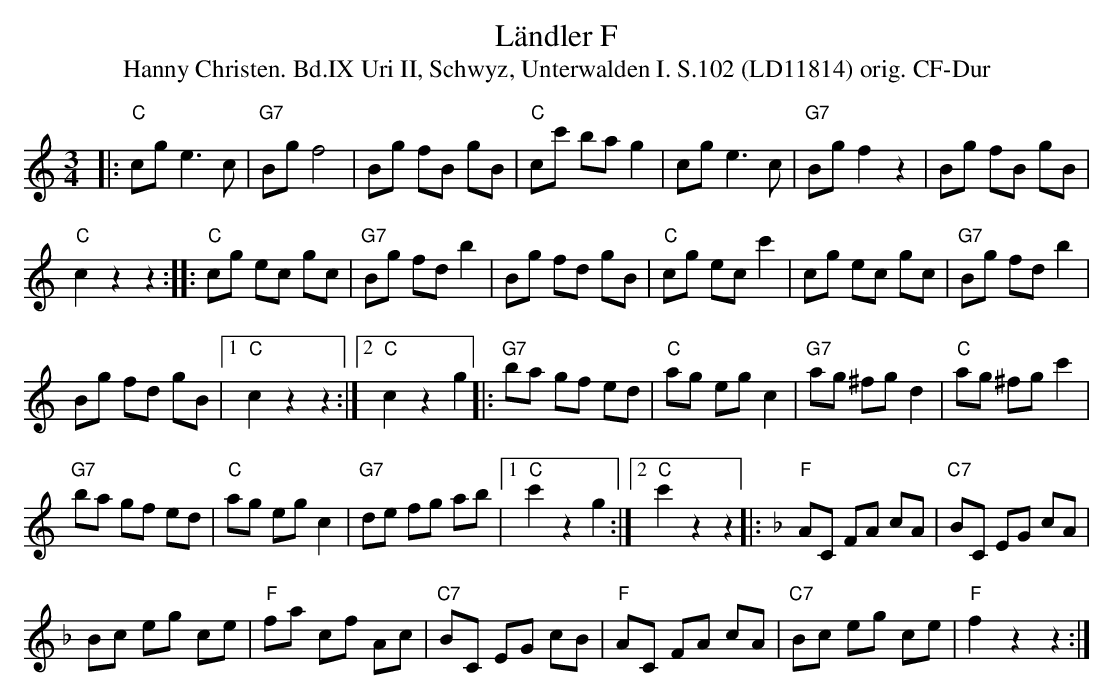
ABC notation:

X:1
T: Ländler F
T:Hanny Christen. Bd.IX Uri II, Schwyz, Unterwalden I. S.102 (LD11814) orig. CF-Dur
M:3/4
L:1/8
K:C
|: "C"cg e3c | "G7"Bg f4 | Bg fB gB | "C"cc' ba g2 | cg e3c | "G7"Bg f2z2 |  Bg fB gB |
"C"c2z2z2 :: "C"cg ec gc | "G7"Bg fd b2 | Bg fd gB | "C"cg ec c'2 | cg ec gc | "G7"Bg fd b2 |
Bg fd gB |1 "C"c2z2z2 :|2 "C"c2z2g2 |: "G7"ba gf ed | "C"ag eg c2 | "G7"ag ^fg d2 | "C"ag ^fg c'2 |
"G7"ba gf ed | "C"ag eg c2 | "G7"de fg ab |1 "C"c'2z2g2 :|2 "C"c'2 z2z2 |: [K:F] "F"AC FA cA | "C7"BC EG cA |
Bc eg ce | "F"fa cf Ac | "C7"BC EG cB | "F"AC FA cA | "C7"Bc eg ce | "F"f2z2z2 :|
